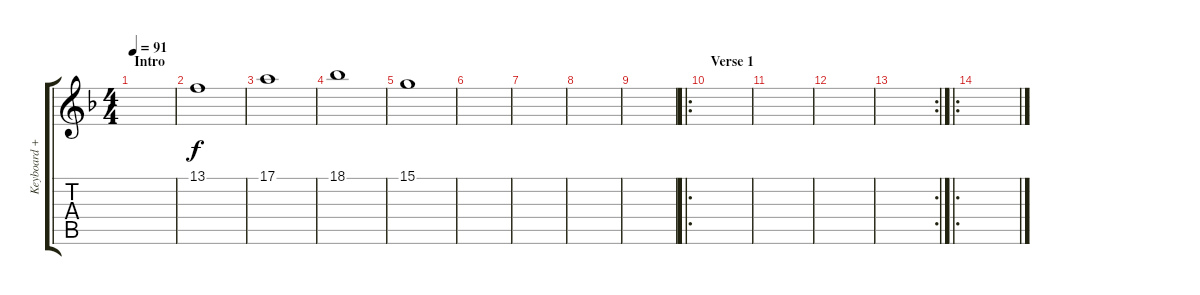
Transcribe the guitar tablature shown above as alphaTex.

\track ("Keyboard + Glock" "Keyboard +") {instrument drawbarorgan}
\staff {score tabs}
\tuning (E4 B3 G3 D3 A2 E2) {hide}
\ts (4 4)
\section ("" "Intro")
\tempo 91
\clef g2
\ks f
|
13.1.1{instrument glockenspiel} |
17.1.1{instrument glockenspiel} |
18.1.1{instrument glockenspiel} |
15.1.1{instrument glockenspiel} |
|
|
|
|
\ro
\section ("" "Verse 1")
|
|
|
\rc 2
|
\ro
